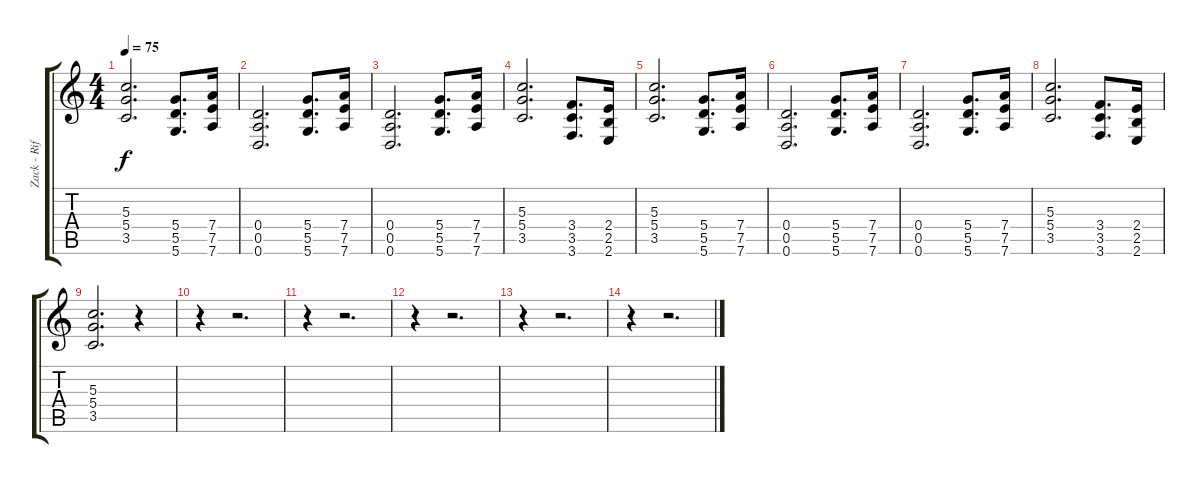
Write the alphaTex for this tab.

\track ("Zack - Riff" "Zack - Rif") {instrument distortionguitar}
\staff {score tabs}
\tuning (E4 B3 G3 D3 A2 D2) {hide}
\ts (4 4)
\tempo 75
\clef g2
\ks c
(5.3 5.4 3.5).2{d dy f} (5.4 5.5 5.6).8{d} (7.4 7.5 7.6).16 |
(0.4 0.5 0.6).2{d} (5.4 5.5 5.6).8{d} (7.4 7.5 7.6).16 |
(0.4 0.5 0.6).2{d} (5.4 5.5 5.6).8{d} (7.4 7.5 7.6).16 |
(5.3 5.4 3.5).2{d} (3.4 3.5 3.6).8{d} (2.4 2.5 2.6).16 |
(5.3 5.4 3.5).2{d} (5.4 5.5 5.6).8{d} (7.4 7.5 7.6).16 |
(0.4 0.5 0.6).2{d} (5.4 5.5 5.6).8{d} (7.4 7.5 7.6).16 |
(0.4 0.5 0.6).2{d} (5.4 5.5 5.6).8{d} (7.4 7.5 7.6).16 |
(5.3 5.4 3.5).2{d} (3.4 3.5 3.6).8{d} (2.4 2.5 2.6).16 |
(5.3 5.4 3.5).2{d} r.4 |
r.4 r.2{d} |
r.4 r.2{d} |
r.4 r.2{d} |
r.4 r.2{d} |
r.4 r.2{d}
